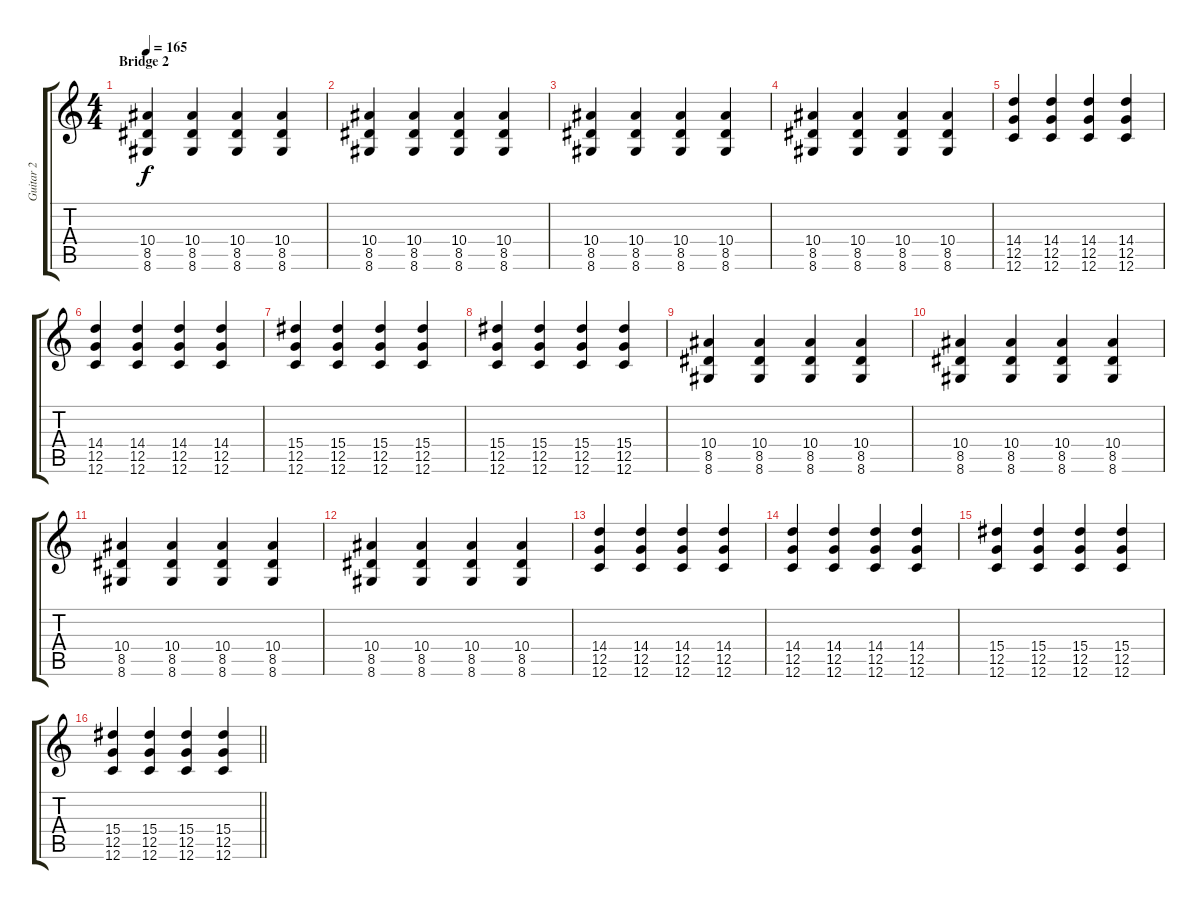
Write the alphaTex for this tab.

\track ("Guitar 2" "Guitar 2") {instrument distortionguitar}
\staff {score tabs}
\tuning (D4 A3 F3 C3 G2 C2) {hide}
\ts (4 4)
\section ("" "Bridge 2")
\tempo 165
\clef g2
\ks c
(10.4 8.5 8.6).4{dy f instrument distortionguitar} (10.4 8.5 8.6).4 (10.4 8.5 8.6).4 (10.4 8.5 8.6).4 |
(10.4 8.5 8.6).4 (10.4 8.5 8.6).4 (10.4 8.5 8.6).4 (10.4 8.5 8.6).4 |
(10.4 8.5 8.6).4 (10.4 8.5 8.6).4 (10.4 8.5 8.6).4 (10.4 8.5 8.6).4 |
(10.4 8.5 8.6).4 (10.4 8.5 8.6).4 (10.4 8.5 8.6).4 (10.4 8.5 8.6).4 |
(14.4 12.5 12.6).4 (14.4 12.5 12.6).4 (14.4 12.5 12.6).4 (14.4 12.5 12.6).4 |
(14.4 12.5 12.6).4 (14.4 12.5 12.6).4 (14.4 12.5 12.6).4 (14.4 12.5 12.6).4 |
(15.4 12.5 12.6).4 (15.4 12.5 12.6).4 (15.4 12.5 12.6).4 (15.4 12.5 12.6).4 |
(15.4 12.5 12.6).4 (15.4 12.5 12.6).4 (15.4 12.5 12.6).4 (15.4 12.5 12.6).4 |
(10.4 8.5 8.6).4{instrument distortionguitar} (10.4 8.5 8.6).4 (10.4 8.5 8.6).4 (10.4 8.5 8.6).4 |
(10.4 8.5 8.6).4 (10.4 8.5 8.6).4 (10.4 8.5 8.6).4 (10.4 8.5 8.6).4 |
(10.4 8.5 8.6).4 (10.4 8.5 8.6).4 (10.4 8.5 8.6).4 (10.4 8.5 8.6).4 |
(10.4 8.5 8.6).4 (10.4 8.5 8.6).4 (10.4 8.5 8.6).4 (10.4 8.5 8.6).4 |
(14.4 12.5 12.6).4 (14.4 12.5 12.6).4 (14.4 12.5 12.6).4 (14.4 12.5 12.6).4 |
(14.4 12.5 12.6).4 (14.4 12.5 12.6).4 (14.4 12.5 12.6).4 (14.4 12.5 12.6).4 |
(15.4 12.5 12.6).4 (15.4 12.5 12.6).4 (15.4 12.5 12.6).4 (15.4 12.5 12.6).4 |
\barLineRight lightlight
(15.4 12.5 12.6).4 (15.4 12.5 12.6).4 (15.4 12.5 12.6).4 (15.4 12.5 12.6).4
